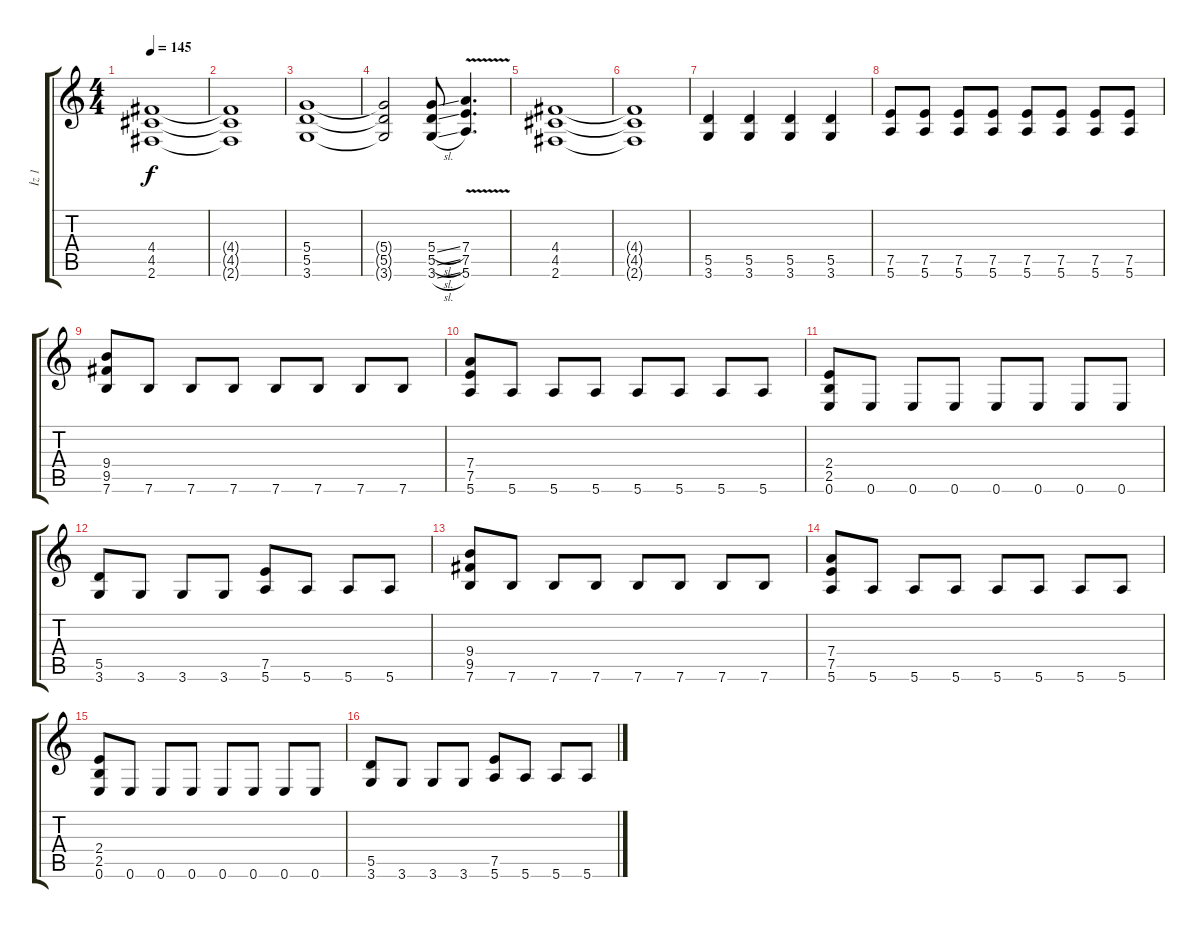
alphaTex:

\track ("İz 1" "İz 1") {instrument distortionguitar}
\staff {score tabs}
\tuning (E4 B3 G3 D3 A2 E2) {hide}
\ts (4 4)
\tempo 145
\clef g2
\ks c
(4.4 4.5 2.6).1{dy f} |
(4.4{t} 4.5{t} 2.6{t}).1 |
(5.4 5.5 3.6).1 |
(5.4{t} 5.5{t} 3.6{t}).2 (5.4{sl} 5.5{sl} 3.6{sl}).8 (7.4 7.5 5.6{v}).4{d} |
(4.4 4.5 2.6).1 |
(4.4{t} 4.5{t} 2.6{t}).1 |
(5.5 3.6).4 (5.5 3.6).4 (5.5 3.6).4 (5.5 3.6).4 |
(7.5 5.6).8 (7.5 5.6).8 (7.5 5.6).8 (7.5 5.6).8 (7.5 5.6).8 (7.5 5.6).8 (7.5 5.6).8 (7.5 5.6).8 |
(9.4 9.5 7.6).8 7.6.8 7.6.8 7.6.8 7.6.8 7.6.8 7.6.8 7.6.8 |
(7.4 7.5 5.6).8 5.6.8 5.6.8 5.6.8 5.6.8 5.6.8 5.6.8 5.6.8 |
(2.4 2.5 0.6).8 0.6.8 0.6.8 0.6.8 0.6.8 0.6.8 0.6.8 0.6.8 |
(5.5 3.6).8 3.6.8 3.6.8 3.6.8 (7.5 5.6).8 5.6.8 5.6.8 5.6.8 |
(9.4 9.5 7.6).8 7.6.8 7.6.8 7.6.8 7.6.8 7.6.8 7.6.8 7.6.8 |
(7.4 7.5 5.6).8 5.6.8 5.6.8 5.6.8 5.6.8 5.6.8 5.6.8 5.6.8 |
(2.4 2.5 0.6).8 0.6.8 0.6.8 0.6.8 0.6.8 0.6.8 0.6.8 0.6.8 |
(5.5 3.6).8 3.6.8 3.6.8 3.6.8 (7.5 5.6).8 5.6.8 5.6.8 5.6.8
